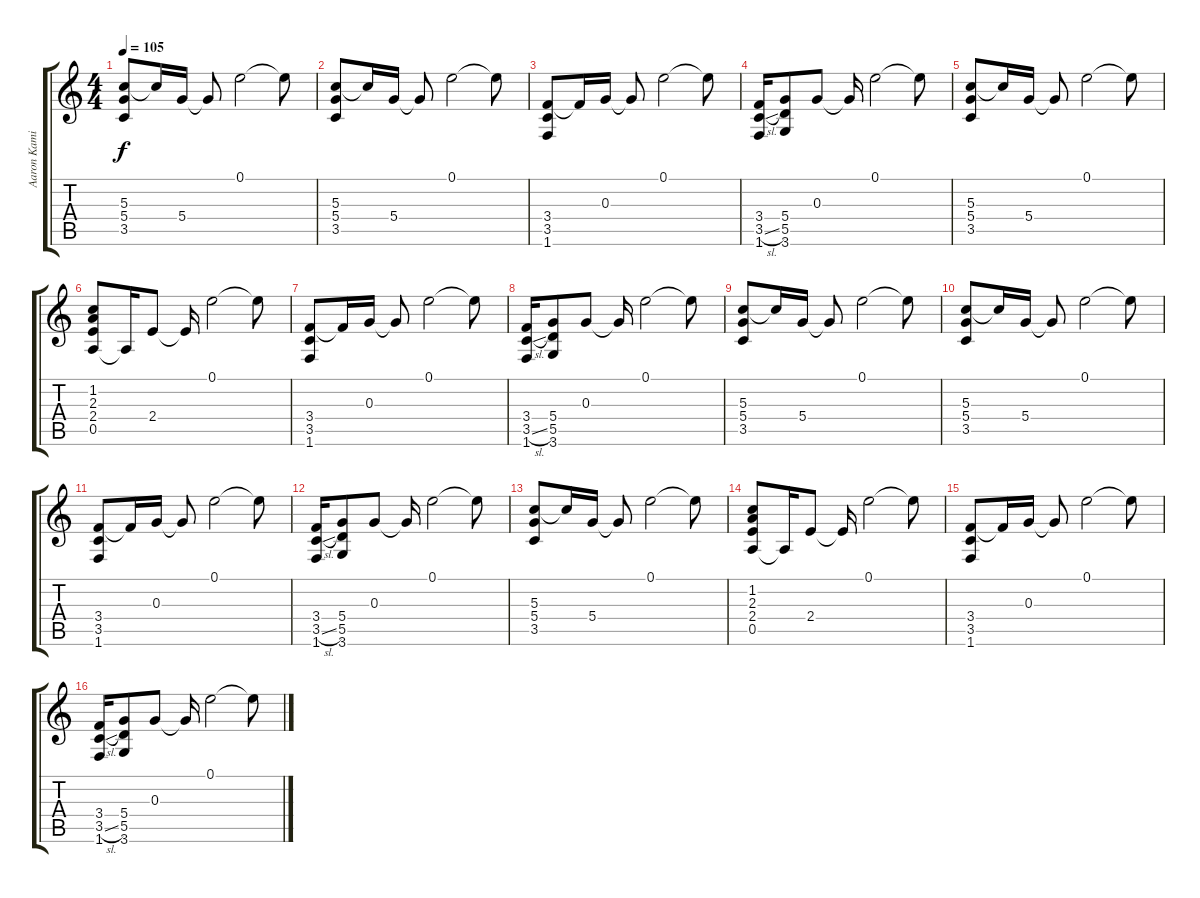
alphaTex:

\track ("Aaron Kamin " "Aaron Kami") {instrument acousticguitarsteel}
\staff {score tabs}
\tuning (E4 B3 G3 D3 A2 E2) {hide}
\ts (4 4)
\tempo 105
\clef g2
\ks c
(5.3 5.4 3.5).8{dy f} 5.3{t}.16 5.4.16 5.4{t}.8 0.1.2 0.1{t}.8 |
(5.3 5.4 3.5).8 5.3{t}.16 5.4.16 5.4{t}.8 0.1.2 0.1{t}.8 |
(3.4 3.5 1.6).8 3.4{t}.16 0.3.16 0.3{t}.8 0.1.2 0.1{t}.8 |
(3.4 3.5{sl} 1.6).16 (5.4 5.5 3.6).8 0.3.8 0.3{t}.16 0.1.2 0.1{t}.8 |
(5.3 5.4 3.5).8 5.3{t}.16 5.4.16 5.4{t}.8 0.1.2 0.1{t}.8 |
(1.2 2.3 2.4 0.5).8 0.5{t}.16 2.4.8 2.4{t}.16 0.1.2 0.1{t}.8 |
(3.4 3.5 1.6).8 3.4{t}.16 0.3.16 0.3{t}.8 0.1.2 0.1{t}.8 |
(3.4 3.5{sl} 1.6).16 (5.4 5.5 3.6).8 0.3.8 0.3{t}.16 0.1.2 0.1{t}.8 |
(5.3 5.4 3.5).8 5.3{t}.16 5.4.16 5.4{t}.8 0.1.2 0.1{t}.8 |
(5.3 5.4 3.5).8 5.3{t}.16 5.4.16 5.4{t}.8 0.1.2 0.1{t}.8 |
(3.4 3.5 1.6).8 3.4{t}.16 0.3.16 0.3{t}.8 0.1.2 0.1{t}.8 |
(3.4 3.5{sl} 1.6).16 (5.4 5.5 3.6).8 0.3.8 0.3{t}.16 0.1.2 0.1{t}.8 |
(5.3 5.4 3.5).8 5.3{t}.16 5.4.16 5.4{t}.8 0.1.2 0.1{t}.8 |
(1.2 2.3 2.4 0.5).8 0.5{t}.16 2.4.8 2.4{t}.16 0.1.2 0.1{t}.8 |
(3.4 3.5 1.6).8 3.4{t}.16 0.3.16 0.3{t}.8 0.1.2 0.1{t}.8 |
(3.4 3.5{sl} 1.6).16 (5.4 5.5 3.6).8 0.3.8 0.3{t}.16 0.1.2 0.1{t}.8
